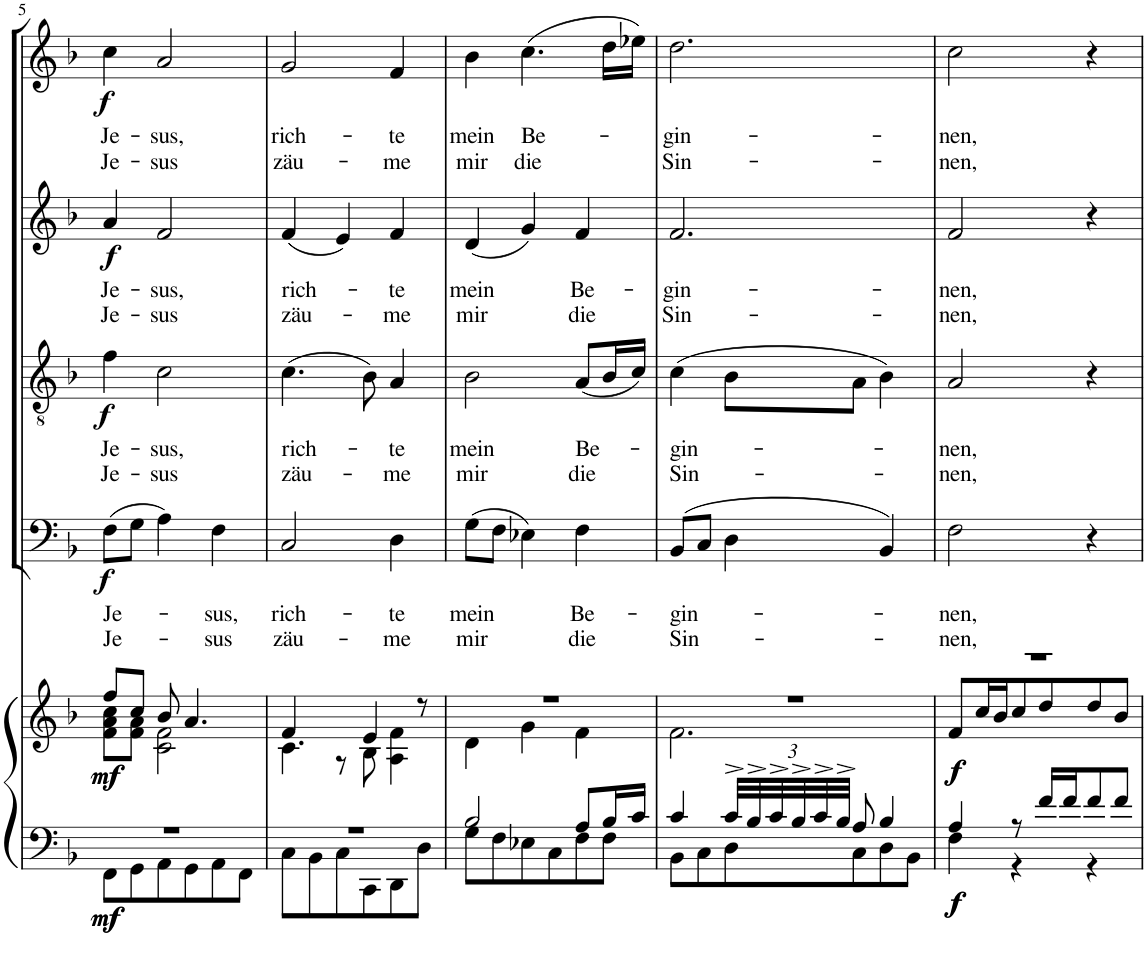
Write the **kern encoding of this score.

**kern	**dynam	**kern	**dynam	**kern	**text	**text	**dynam	**kern	**text	**text	**dynam	**kern	**text	**text	**dynam	**kern	**text	**text	**dynam
*part6	*part6	*part5	*part5	*part4	*part4	*part4	*part4	*part3	*part3	*part3	*part3	*part2	*part2	*part2	*part2	*part1	*part1	*part1	*part1
*staff6	*staff6	*staff5	*staff5	*staff4	*staff4	*staff4	*staff4	*staff3	*staff3	*staff3	*staff3	*staff2	*staff2	*staff2	*staff2	*staff1	*staff1	*staff1	*staff1
*I"Pipe Organ	*	*I"Pipe Organ	*	*I"Bassi	*	*	*	*I"Tenori	*	*	*	*I"Contralti	*	*	*	*I"Soprani	*	*	*
*I'P Org	*	*I'P Org	*	*	*	*	*	*	*	*	*	*	*	*	*	*	*	*	*
!!LO:PB:g=z
*clefF4	*	*clefG2	*	*clefF4	*	*	*	*clefGv2	*	*	*	*clefG2	*	*	*	*clefG2	*	*	*
*	*	*	*	*	*	*	*	*	*	*	*	*	*	*	*	*Trd1c2	*	*	*
*k[b-]	*	*k[b-]	*	*k[b-]	*	*	*	*k[b-]	*	*	*	*k[b-]	*	*	*	*k[b-]	*	*	*
*F:	*	*F:	*	*F:	*	*	*	*F:	*	*	*	*F:	*	*	*	*F:	*	*	*
*M3/4	*	*M3/4	*	*M3/4	*	*	*	*M3/4	*	*	*	*M3/4	*	*	*	*M3/4	*	*	*
=5	=5	=5	=5	=5	=5	=5	=5	=5	=5	=5	=5	=5	=5	=5	=5	=5	=5	=5	=5
*^	*	*^	*	*	*	*	*	*	*	*	*	*	*	*	*	*	*	*	*
!	!	!LO:DY:b	!	!	!	!	!LO:LY:b	!LO:LY:b	!	!	!LO:LY:b	!LO:LY:b	!	!	!LO:LY:b	!LO:LY:b	!	!	!LO:LY:b	!LO:LY:b	!
!	!	!LO:DY:n=1:b	!	!	!LO:DY:b	!	!	!	!	!	!	!	!	!	!	!	!	!	!	!	!
!	!	!	!	!	!LO:DY:n=1:b	!	!	!	!LO:DY:b	!	!	!	!LO:DY:b	!	!	!	!LO:DY:b	!	!	!	!LO:DY:b
2.r	8FF\L	mf mf	8ff/L	8f\ 8a\ 8cc\L	mf mf	(8F\L	Je-	Je-	f	4f\	Je-	Je-	f	4a/	Je-	Je-	f	4cc\	Je-	Je-	f
.	8GG\	.	8cc/J	8f\ 8a\J	.	8G\J	.	.	.	.	.	.	.	.	.	.	.	.	.	.	.
!	!	!	!	!	!	!	!	!	!	!	!LO:LY:b	!LO:LY:b	!	!	!LO:LY:b	!LO:LY:b	!	!	!LO:LY:b	!LO:LY:b	!
.	8AA\	.	8b-/	2c\ 2f\	.	4A\)	.	.	.	2c\	-sus,	-sus	.	2f/	-sus,	-sus	.	2a/	-sus,	-sus	.
.	8GG\	.	4.a/	.	.	.	.	.	.	.	.	.	.	.	.	.	.	.	.	.	.
!	!	!	!	!	!	!	!LO:LY:b	!LO:LY:b	!	!	!	!	!	!	!	!	!	!	!	!	!
.	8AA\	.	.	.	.	4F\	-sus,	-sus	.	.	.	.	.	.	.	.	.	.	.	.	.
.	8FF\J	.	.	.	.	.	.	.	.	.	.	.	.	.	.	.	.	.	.	.	.
=6	=6	=6	=6	=6	=6	=6	=6	=6	=6	=6	=6	=6	=6	=6	=6	=6	=6	=6	=6	=6	=6
!	!	!	!	!	!	!	!LO:LY:b	!LO:LY:b	!	!	!LO:LY:b	!LO:LY:b	!	!	!LO:LY:b	!LO:LY:b	!	!	!LO:LY:b	!LO:LY:b	!
2.r	8C\L	.	4.c\	4f/	.	2C/	rich-	zäu-	.	(4.c\	rich-	zäu-	.	(4f/	rich-	zäu-	.	2g/	rich-	zäu-	.
.	8BB-\	.	.	.	.	.	.	.	.	.	.	.	.	.	.	.	.	.	.	.	.
.	8C\	.	.	8r	.	.	.	.	.	.	.	.	.	4e/)	.	.	.	.	.	.	.
.	8CC\	.	4e/	8B-\	.	.	.	.	.	8B-\)	.	.	.	.	.	.	.	.	.	.	.
!	!	!	!	!	!	!	!LO:LY:b	!LO:LY:b	!	!	!LO:LY:b	!LO:LY:b	!	!	!LO:LY:b	!LO:LY:b	!	!	!LO:LY:b	!LO:LY:b	!
.	8DD\	.	.	4A\ 4f\	.	4D\	-te	-me	.	4A/	-te	-me	.	4f/	-te	-me	.	4f/	-te	-me	.
.	8D\J	.	8r	.	.	.	.	.	.	.	.	.	.	.	.	.	.	.	.	.	.
=7	=7	=7	=7	=7	=7	=7	=7	=7	=7	=7	=7	=7	=7	=7	=7	=7	=7	=7	=7	=7	=7
!	!	!	!	!	!	!	!LO:LY:b	!LO:LY:b	!	!	!LO:LY:b	!LO:LY:b	!	!	!LO:LY:b	!LO:LY:b	!	!	!LO:LY:b	!LO:LY:b	!
2B-/	8G\L	.	2.r	4d\	.	(8G\L	mein	mir	.	2B-\	mein	mir	.	(4d/	mein	mir	.	4b-\	mein	mir	.
.	8F\	.	.	.	.	8F\J	.	.	.	.	.	.	.	.	.	.	.	.	.	.	.
!	!	!	!	!	!	!	!	!	!	!	!	!	!	!	!	!	!	!	!LO:LY:b	!LO:LY:b	!
.	8E-X\	.	.	4g\	.	4E-X\)	.	.	.	.	.	.	.	4g/)	.	.	.	(4.cc\	Be-	die	.
.	8C\	.	.	.	.	.	.	.	.	.	.	.	.	.	.	.	.	.	.	.	.
!	!	!	!	!	!	!	!LO:LY:b	!LO:LY:b	!	!	!LO:LY:b	!LO:LY:b	!	!	!LO:LY:b	!LO:LY:b	!	!	!	!	!
8A/L	8F\	.	.	4f\	.	4F\	Be-	die	.	(8A/L	Be-	die	.	4f/	Be-	die	.	.	.	.	.
16B-/L	8F\J	.	.	.	.	.	.	.	.	16B-/L	.	.	.	.	.	.	.	16dd\LL	.	.	.
16c/JJ	.	.	.	.	.	.	.	.	.	16c/JJ)	.	.	.	.	.	.	.	16ee-X\JJ)	.	.	.
=8	=8	=8	=8	=8	=8	=8	=8	=8	=8	=8	=8	=8	=8	=8	=8	=8	=8	=8	=8	=8	=8
!	!	!	!	!	!	!	!LO:LY:b	!LO:LY:b	!	!	!LO:LY:b	!LO:LY:b	!	!	!LO:LY:b	!LO:LY:b	!	!	!LO:LY:b	!LO:LY:b	!
4c/	8BB-\L	.	2.r	2.f\	.	(8BB-/L	-gin-	Sin-	.	(4c\	-gin-	Sin-	.	2.f/	-gin-	Sin-	.	2.dd\	-gin-	Sin-	.
.	8C\	.	.	.	.	8C/J	.	.	.	.	.	.	.	.	.	.	.	.	.	.	.
*Xbrackettup	*	*	*	*	*	*	*	*	*	*	*	*	*	*	*	*	*	*	*	*	*
48c^/LLL	8D\	.	.	.	.	4D\	.	.	.	8B-\L	.	.	.	.	.	.	.	.	.	.	.
48B-^/	.	.	.	.	.	.	.	.	.	.	.	.	.	.	.	.	.	.	.	.	.
48c^/	.	.	.	.	.	.	.	.	.	.	.	.	.	.	.	.	.	.	.	.	.
48B-^/	.	.	.	.	.	.	.	.	.	.	.	.	.	.	.	.	.	.	.	.	.
48c^/	.	.	.	.	.	.	.	.	.	.	.	.	.	.	.	.	.	.	.	.	.
48B-^/JJJ	.	.	.	.	.	.	.	.	.	.	.	.	.	.	.	.	.	.	.	.	.
8A/	8C\	.	.	.	.	.	.	.	.	8A\J	.	.	.	.	.	.	.	.	.	.	.
4B-/	8D\	.	.	.	.	4BB-/)	.	.	.	4B-\)	.	.	.	.	.	.	.	.	.	.	.
.	8BB-\J	.	.	.	.	.	.	.	.	.	.	.	.	.	.	.	.	.	.	.	.
=9	=9	=9	=9	=9	=9	=9	=9	=9	=9	=9	=9	=9	=9	=9	=9	=9	=9	=9	=9	=9	=9
!	!	!LO:DY:b	!	!	!	!	!LO:LY:b	!LO:LY:b	!	!	!LO:LY:b	!LO:LY:b	!	!	!LO:LY:b	!LO:LY:b	!	!	!LO:LY:b	!LO:LY:b	!
!	!	!LO:DY:n=1:b	!	!	!LO:DY:b	!	!	!	!	!	!	!	!	!	!	!	!	!	!	!	!
!	!	!	!	!	!LO:DY:n=1:b	!	!	!	!	!	!	!	!	!	!	!	!	!	!	!	!
4A/	4F\	f f	2.r	8f/L	f f	2F\	-nen,	-nen,	.	2A/	-nen,	-nen,	.	2f/	-nen,	-nen,	.	2cc\	-nen,	-nen,	.
.	.	.	.	16cc/L	.	.	.	.	.	.	.	.	.	.	.	.	.	.	.	.	.
.	.	.	.	16b-/J	.	.	.	.	.	.	.	.	.	.	.	.	.	.	.	.	.
8r	4r	.	.	8cc/	.	.	.	.	.	.	.	.	.	.	.	.	.	.	.	.	.
16f/LL	.	.	.	8dd/	.	.	.	.	.	.	.	.	.	.	.	.	.	.	.	.	.
16f/J	.	.	.	.	.	.	.	.	.	.	.	.	.	.	.	.	.	.	.	.	.
8f/	4r	.	.	8dd/	.	4r	.	.	.	4r	.	.	.	4r	.	.	.	4r	.	.	.
8f/J	.	.	.	8b-/J	.	.	.	.	.	.	.	.	.	.	.	.	.	.	.	.	.
*v	*v	*	*	*	*	*	*	*	*	*	*	*	*	*	*	*	*	*	*	*	*
*	*	*v	*v	*	*	*	*	*	*	*	*	*	*	*	*	*	*	*	*	*
=	=	=	=	=	=	=	=	=	=	=	=	=	=	=	=	=	=	=	=
*-	*-	*-	*-	*-	*-	*-	*-	*-	*-	*-	*-	*-	*-	*-	*-	*-	*-	*-	*-
